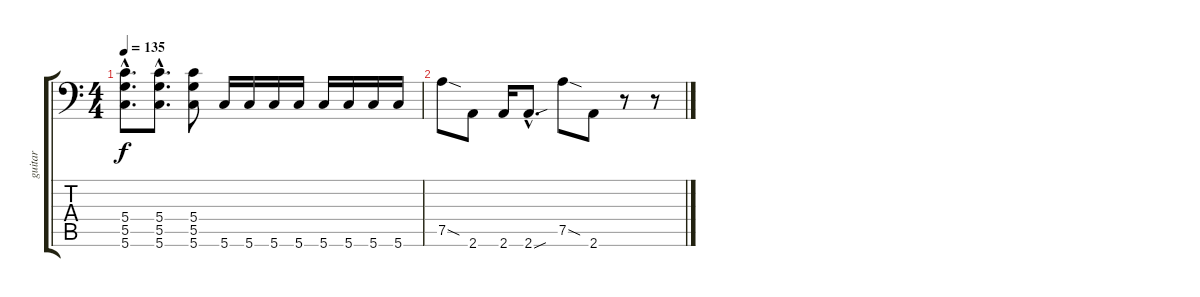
\track ("guitar" "guitar") {instrument overdrivenguitar}
\staff {score tabs}
\tuning (A3 E3 C3 G2 D2 G1) {hide}
\ts (4 4)
\tempo 135
\clef f4
\ks c
(5.4{hac} 5.5{hac} 5.6{hac}).8{d dy f} (5.4{hac} 5.5{hac} 5.6{hac}).8{d} (5.4 5.5 5.6).8 5.6.16 5.6.16 5.6.16 5.6.16 5.6.16 5.6.16 5.6.16 5.6.16 |
7.5{sod}.8 2.6.8 2.6.16 2.6{sou hac}.8{d} 7.5{sod}.8 2.6.8 r.8 r.8
